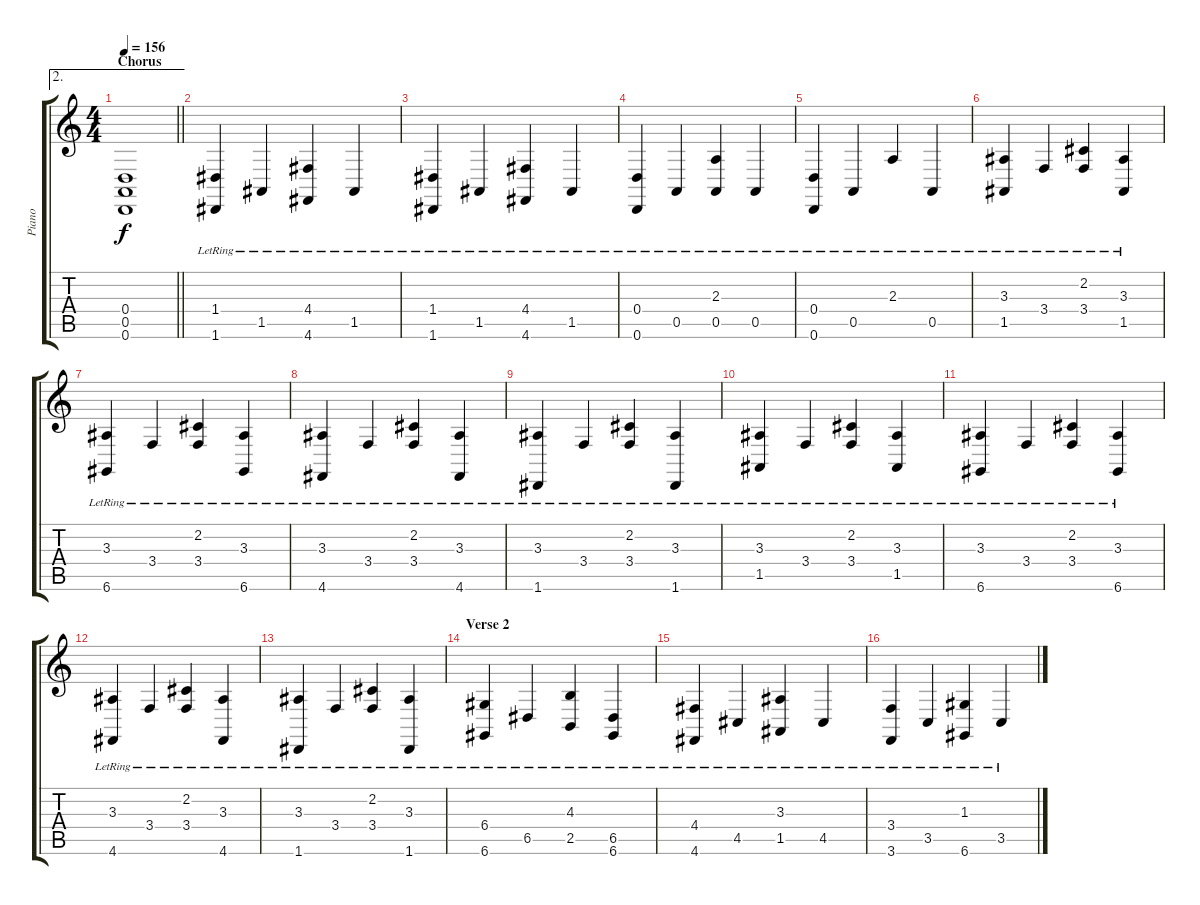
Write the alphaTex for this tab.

\track ("Piano" "Piano") {instrument acousticgrandpiano}
\staff {score tabs}
\tuning (E4 B3 G3 D3 A2 D2) {hide}
\ae 2
\ts (4 4)
\section ("" "Chorus")
\tempo 156
\clef g2
\barLineRight lightlight
\ks c
(0.4{t} 0.5{t} 0.6{t}).1{dy f} |
(1.4{lr} 1.6{lr}).4 1.5{lr}.4 (4.4{lr} 4.6{lr}).4 1.5{lr}.4 |
(1.4{lr} 1.6{lr}).4 1.5{lr}.4 (4.4{lr} 4.6{lr}).4 1.5{lr}.4 |
(0.4{lr} 0.6{lr}).4 0.5{lr}.4 (2.3{lr} 0.5{lr}).4 0.5{lr}.4 |
(0.4{lr} 0.6{lr}).4 0.5{lr}.4 2.3{lr}.4 0.5{lr}.4 |
(3.3{lr} 1.5{lr}).4 3.4{lr}.4 (2.2{lr} 3.4{lr}).4 (3.3{lr} 1.5{lr}).4 |
(3.3{lr} 6.6{lr}).4 3.4{lr}.4 (2.2{lr} 3.4{lr}).4 (3.3{lr} 6.6{lr}).4 |
(3.3{lr} 4.6{lr}).4 3.4{lr}.4 (2.2{lr} 3.4{lr}).4 (3.3{lr} 4.6{lr}).4 |
(3.3{lr} 1.6{lr}).4 3.4{lr}.4 (2.2{lr} 3.4{lr}).4 (3.3{lr} 1.6{lr}).4 |
(3.3{lr} 1.5{lr}).4 3.4{lr}.4 (2.2{lr} 3.4{lr}).4 (3.3{lr} 1.5{lr}).4 |
(3.3{lr} 6.6{lr}).4 3.4{lr}.4 (2.2{lr} 3.4{lr}).4 (3.3{lr} 6.6{lr}).4 |
(3.3{lr} 4.6{lr}).4 3.4{lr}.4 (2.2{lr} 3.4{lr}).4 (3.3{lr} 4.6{lr}).4 |
(3.3{lr} 1.6{lr}).4 3.4{lr}.4 (2.2{lr} 3.4{lr}).4 (3.3{lr} 1.6{lr}).4 |
\section ("" "Verse 2")
(6.4{lr} 6.6{lr}).4 6.5{lr}.4 (4.3{lr} 2.5{lr}).4 (6.5{lr} 6.6{lr}).4 |
(4.4{lr} 4.6{lr}).4 4.5{lr}.4 (3.3{lr} 1.5{lr}).4 4.5{lr}.4 |
(3.4{lr} 3.6{lr}).4 3.5{lr}.4 (1.3{lr} 6.6{lr}).4 3.5{lr}.4
